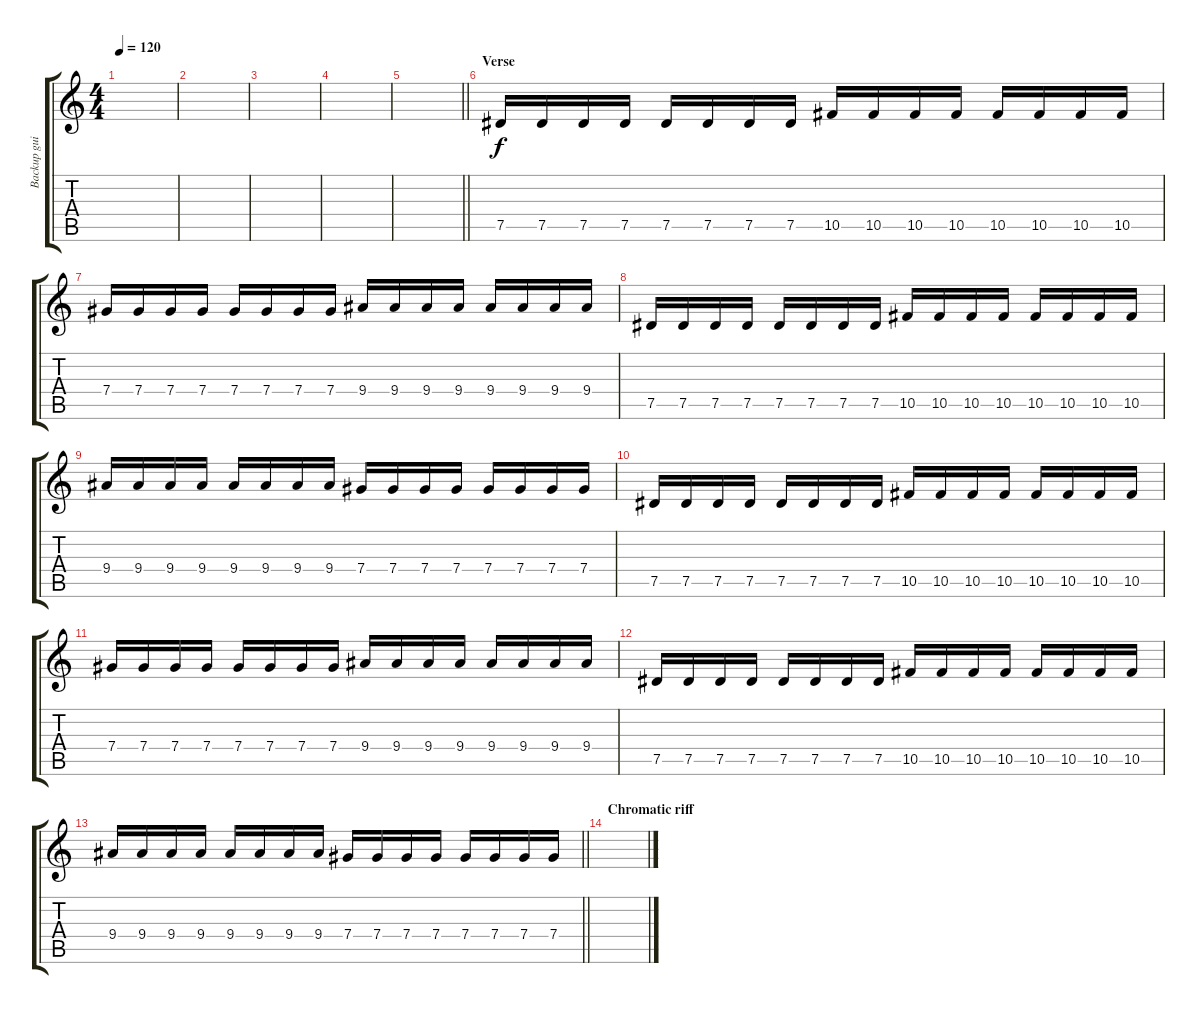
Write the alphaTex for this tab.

\track ("Backup guitar" "Backup gui") {instrument distortionguitar}
\staff {score tabs}
\tuning (Eb4 Bb3 Gb3 Db3 Ab2 Eb2) {hide}
\ts (4 4)
\tempo 120
\clef g2
\ks c
|
|
|
|
\barLineRight lightlight
|
\section ("" "Verse")
7.5.16 7.5.16 7.5.16 7.5.16 7.5.16 7.5.16 7.5.16 7.5.16 10.5.16 10.5.16 10.5.16 10.5.16 10.5.16 10.5.16 10.5.16 10.5.16 |
7.4.16 7.4.16 7.4.16 7.4.16 7.4.16 7.4.16 7.4.16 7.4.16 9.4.16 9.4.16 9.4.16 9.4.16 9.4.16 9.4.16 9.4.16 9.4.16 |
7.5.16 7.5.16 7.5.16 7.5.16 7.5.16 7.5.16 7.5.16 7.5.16 10.5.16 10.5.16 10.5.16 10.5.16 10.5.16 10.5.16 10.5.16 10.5.16 |
9.4.16 9.4.16 9.4.16 9.4.16 9.4.16 9.4.16 9.4.16 9.4.16 7.4.16 7.4.16 7.4.16 7.4.16 7.4.16 7.4.16 7.4.16 7.4.16 |
7.5.16 7.5.16 7.5.16 7.5.16 7.5.16 7.5.16 7.5.16 7.5.16 10.5.16 10.5.16 10.5.16 10.5.16 10.5.16 10.5.16 10.5.16 10.5.16 |
7.4.16 7.4.16 7.4.16 7.4.16 7.4.16 7.4.16 7.4.16 7.4.16 9.4.16 9.4.16 9.4.16 9.4.16 9.4.16 9.4.16 9.4.16 9.4.16 |
7.5.16 7.5.16 7.5.16 7.5.16 7.5.16 7.5.16 7.5.16 7.5.16 10.5.16 10.5.16 10.5.16 10.5.16 10.5.16 10.5.16 10.5.16 10.5.16 |
\barLineRight lightlight
9.4.16 9.4.16 9.4.16 9.4.16 9.4.16 9.4.16 9.4.16 9.4.16 7.4.16 7.4.16 7.4.16 7.4.16 7.4.16 7.4.16 7.4.16 7.4.16 |
\section ("" "Chromatic riff")
